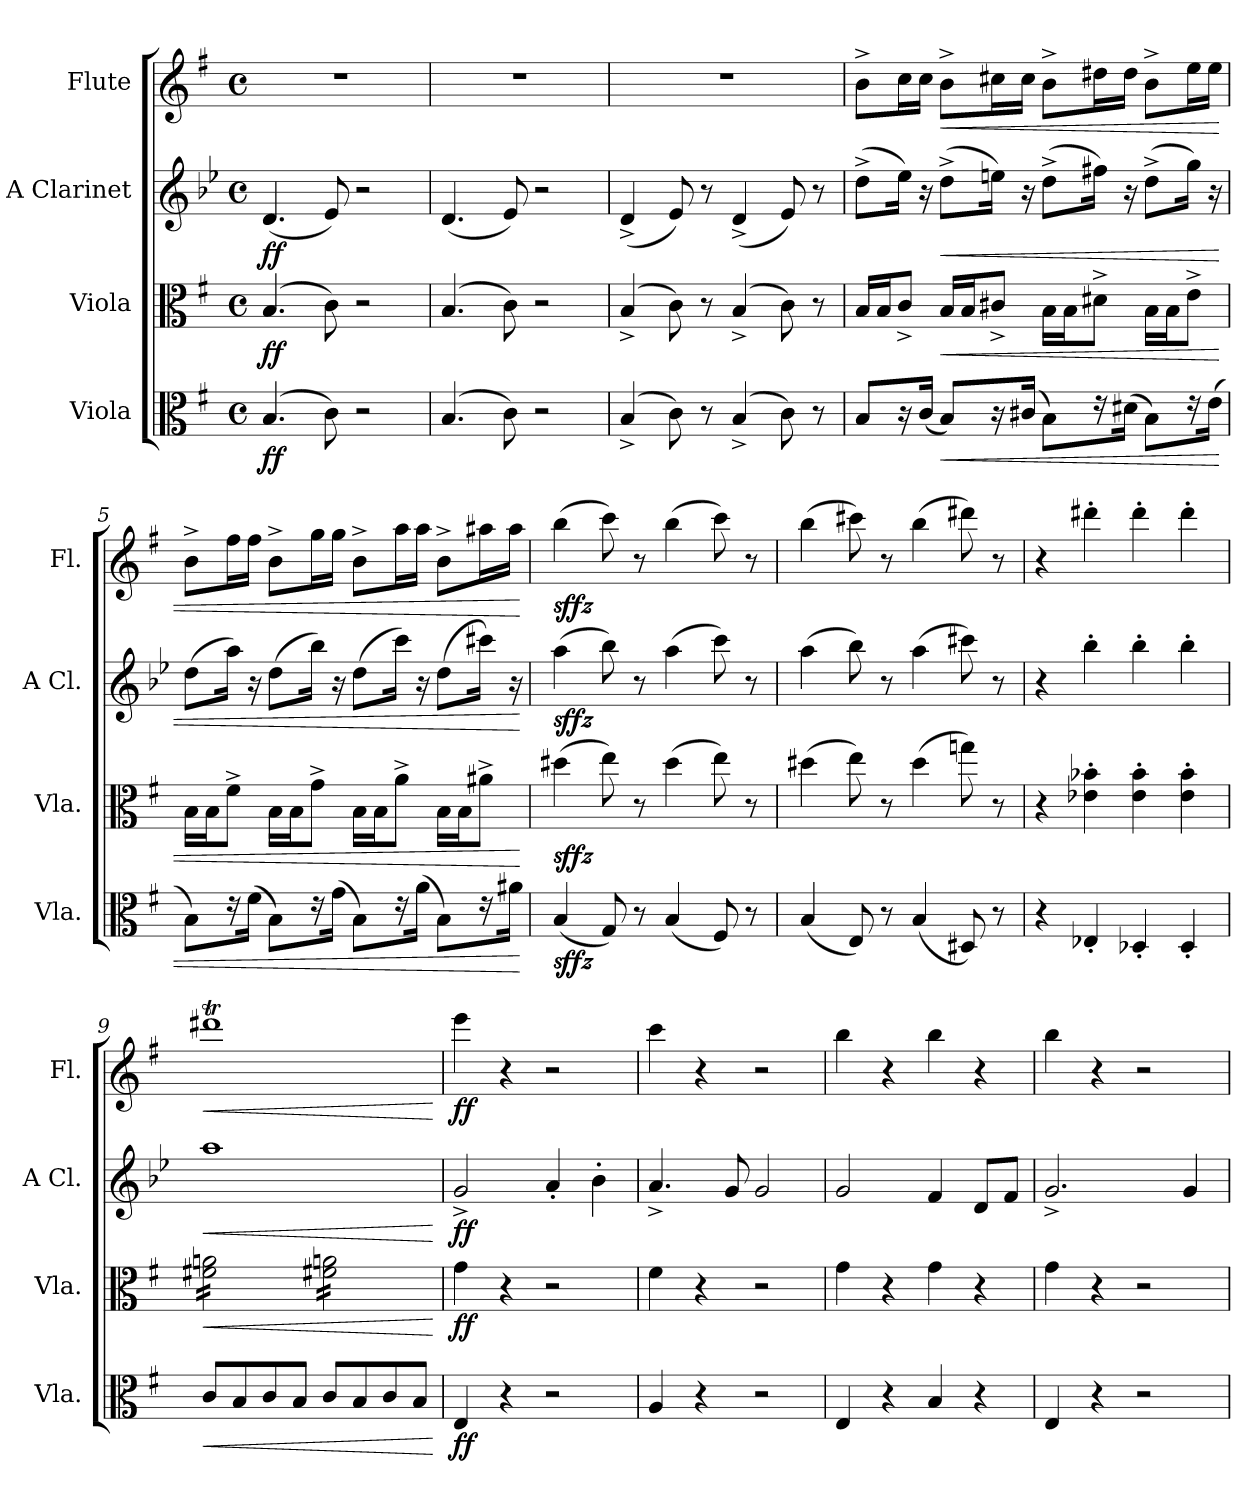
**kern	**dynam	**kern	**dynam	**kern	**dynam	**kern	**dynam
*part4	*part4	*part3	*part3	*part2	*part2	*part1	*part1
*staff4	*staff4	*staff3	*staff3	*staff2	*staff2	*staff1	*staff1
*I"Viola	*	*I"Viola	*	*I"A Clarinet	*	*I"Flute	*
*I'Vla.	*	*I'Vla.	*	*I'A Cl.	*	*I'Fl.	*
*clefC3	*	*clefC3	*	*clefG2	*	*clefG2	*
*	*	*	*	*ITrd2c3	*	*	*
*k[f#]	*	*k[f#]	*	*k[f#]	*	*k[f#]	*
*M4/4	*	*M4/4	*	*M4/4	*	*M4/4	*
*met(c)	*	*met(c)	*	*met(c)	*	*met(c)	*
*MM152	*	*MM152	*	*MM152	*	*MM152	*
=1	=1	=1	=1	=1	=1	=1	=1
!	!LO:DY:b	!	!LO:DY:b	!	!LO:DY:b	!	!
(>4.B/	ff	(>4.B/	ff	(<4.B/	ff	1r	.
8c\)	.	8c\)	.	8c/)	.	.	.
2r	.	2r	.	2r	.	.	.
=2	=2	=2	=2	=2	=2	=2	=2
(>4.B/	.	(>4.B/	.	(<4.B/	.	1r	.
8c\)	.	8c\)	.	8c/)	.	.	.
2r	.	2r	.	2r	.	.	.
=3	=3	=3	=3	=3	=3	=3	=3
(>4B^/	.	(>4B^/	.	(<4B^/	.	1r	.
8c\)	.	8c\)	.	8c/)	.	.	.
8r	.	8r	.	8r	.	.	.
(>4B^/	.	(>4B^/	.	(<4B^/	.	.	.
8c\)	.	8c\)	.	8c/)	.	.	.
8r	.	8r	.	8r	.	.	.
=4	=4	=4	=4	=4	=4	=4	=4
8B/L	.	16B/LL	.	(>8b^\L	.	8b^\L	.
.	.	16B/J	.	.	.	.	.
16r	.	8c^/J	.	16cc\Jk)	.	16cc\L	.
(<16c/Jk	.	.	.	16r	.	16cc\JJ	.
!	!LO:HP:b	!	!LO:HP:b	!	!LO:HP:b	!	!LO:HP:b
8B/L)	<	16B/LL	<	(>8b^\L	<	8b^\L	<
.	.	16B/J	.	.	.	.	.
16r	.	8c#X^/J	.	16cc#X\Jk)	.	16cc#X\L	.
(>16c#X/Jk	.	.	.	16r	.	16cc#\JJ	.
8B\L)	.	16B\LL	.	(>8b^\L	.	8b^\L	.
.	.	16B\J	.	.	.	.	.
16r	.	8d#X^\J	.	16dd#X\Jk)	.	16dd#X\L	.
(>16d#X\Jk	.	.	.	16r	.	16dd#\JJ	.
8B\L)	.	16B\LL	.	(>8b^\L	.	8b^\L	.
.	.	16B\J	.	.	.	.	.
16r	.	8e^\J	.	16ee\Jk)	.	16ee\L	.
(>16e\Jk	.	.	.	16r	.	16ee\JJ	.
!!LO:LB:g=z
=5	=5	=5	=5	=5	=5	=5	=5
8B\L)	.	16B\LL	.	(>8b\L	.	8b^\L	.
.	.	16B\J	.	.	.	.	.
16r	.	8f#^\J	.	16ff#\Jk)	.	16ff#\L	.
(>16f#\Jk	.	.	.	16r	.	16ff#\JJ	.
8B\L)	.	16B\LL	.	(>8b\L	.	8b^\L	.
.	.	16B\J	.	.	.	.	.
16r	.	8g^\J	.	16gg\Jk)	.	16gg\L	.
(>16g\Jk	.	.	.	16r	.	16gg\JJ	.
8B\L)	.	16B\LL	.	(>8b\L	.	8b^\L	.
.	.	16B\J	.	.	.	.	.
16r	.	8a^\J	.	16aa\Jk)	.	16aa\L	.
(>16a\Jk	.	.	.	16r	.	16aa\JJ	.
8B\L)	.	16B\LL	.	(>8b\L	.	8b^\L	.
.	.	16B\J	.	.	.	.	.
16r	.	8a#X^\J	.	16aa#X\Jk)	.	16aa#X\L	.
16a#X\Jk	.	.	.	16r	.	16aa#\JJ	.
.	[	.	[	.	[	.	[
=6	=6	=6	=6	=6	=6	=6	=6
!	!LO:DY:b	!	!LO:DY:b	!	!LO:DY:b	!	!LO:DY:b
(<4B/	sffz	(>4dd#X\	sffz	(>4ff#\	sffz	(>4bb\	sffz
8G/)	.	8ee\)	.	8gg\)	.	8ccc\)	.
8r	.	8r	.	8r	.	8r	.
(<4B/	.	(>4dd#\	.	(>4ff#\	.	(>4bb\	.
8F#/)	.	8ee\)	.	8aa\)	.	8ccc\)	.
8r	.	8r	.	8r	.	8r	.
=7	=7	=7	=7	=7	=7	=7	=7
(<4B/	.	(>4dd#X\	.	(>4ff#\	.	(>4bb\	.
8E/)	.	8ee\)	.	8gg\)	.	8ccc#X\)	.
8r	.	8r	.	8r	.	8r	.
(<4B/	.	(>4dd#\	.	(>4ff#\	.	(>4bb\	.
8D#X/)	.	8ggn\)	.	8aa#X\)	.	8ddd#X\)	.
8r	.	8r	.	8r	.	8r	.
=8	=8	=8	=8	=8	=8	=8	=8
4r	.	4r	.	4r	.	4r	.
4E-X'/	.	4e-X\' 4b-X\'	.	4gg'\	.	4ddd#X'\	.
4D-X'/	.	4e-\' 4b-\'	.	4gg'\	.	4ddd#'\	.
4D-'/	.	4e-\' 4b-\'	.	4gg'\	.	4ddd#'\	.
!!LO:PB:g=z
=9	=9	=9	=9	=9	=9	=9	=9
!	!LO:HP:b	!	!LO:HP:b	!	!LO:HP:b	!	!LO:HP:b
*	*	*tremolo	*	*	*	*	*
8c/L	<	16f#X\ 16an\LL	<	1ff#	<	1ddd#Xt	<
.	.	16f#X\ 16an\	.	.	.	.	.
8B/	.	16f#X\ 16an\	.	.	.	.	.
.	.	16f#X\ 16an\	.	.	.	.	.
8c/	.	16f#X\ 16an\	.	.	.	.	.
.	.	16f#X\ 16an\	.	.	.	.	.
8B/J	.	16f#X\ 16an\	.	.	.	.	.
.	.	16f#X\ 16an\JJ	.	.	.	.	.
8c/L	.	16f#X\ 16an\LL	.	.	.	.	.
.	.	16f#X\ 16an\	.	.	.	.	.
8B/	.	16f#X\ 16an\	.	.	.	.	.
.	.	16f#X\ 16an\	.	.	.	.	.
8c/	.	16f#X\ 16an\	.	.	.	.	.
.	.	16f#X\ 16an\	.	.	.	.	.
8B/J	.	16f#X\ 16an\	.	.	.	.	.
.	.	16f#X\ 16an\JJ	.	.	.	.	.
*	*	*Xtremolo	*	*	*	*	*
.	[	.	[	.	[	.	[
=10	=10	=10	=10	=10	=10	=10	=10
!	!LO:DY:b	!	!LO:DY:b	!	!LO:DY:b	!	!LO:DY:b
4E/	ff	4g\	ff	2e^/	ff	4eee\	ff
4r	.	4r	.	.	.	4r	.
2r	.	2r	.	4f#'/	.	2r	.
.	.	.	.	4g'\	.	.	.
=11	=11	=11	=11	=11	=11	=11	=11
4A/	.	4f#\	.	4.f#^/	.	4ccc\	.
4r	.	4r	.	.	.	4r	.
.	.	.	.	8e/	.	.	.
2r	.	2r	.	2e/	.	2r	.
=12	=12	=12	=12	=12	=12	=12	=12
4E/	.	4g\	.	2e/	.	4bb\	.
4r	.	4r	.	.	.	4r	.
4B/	.	4g\	.	4d/	.	4bb\	.
4r	.	4r	.	8B/L	.	4r	.
.	.	.	.	8d/J	.	.	.
=13	=13	=13	=13	=13	=13	=13	=13
4E/	.	4g\	.	2.e^/	.	4bb\	.
4r	.	4r	.	.	.	4r	.
2r	.	2r	.	.	.	2r	.
.	.	.	.	4e/	.	.	.
=	=	=	=	=	=	=	=
*-	*-	*-	*-	*-	*-	*-	*-
